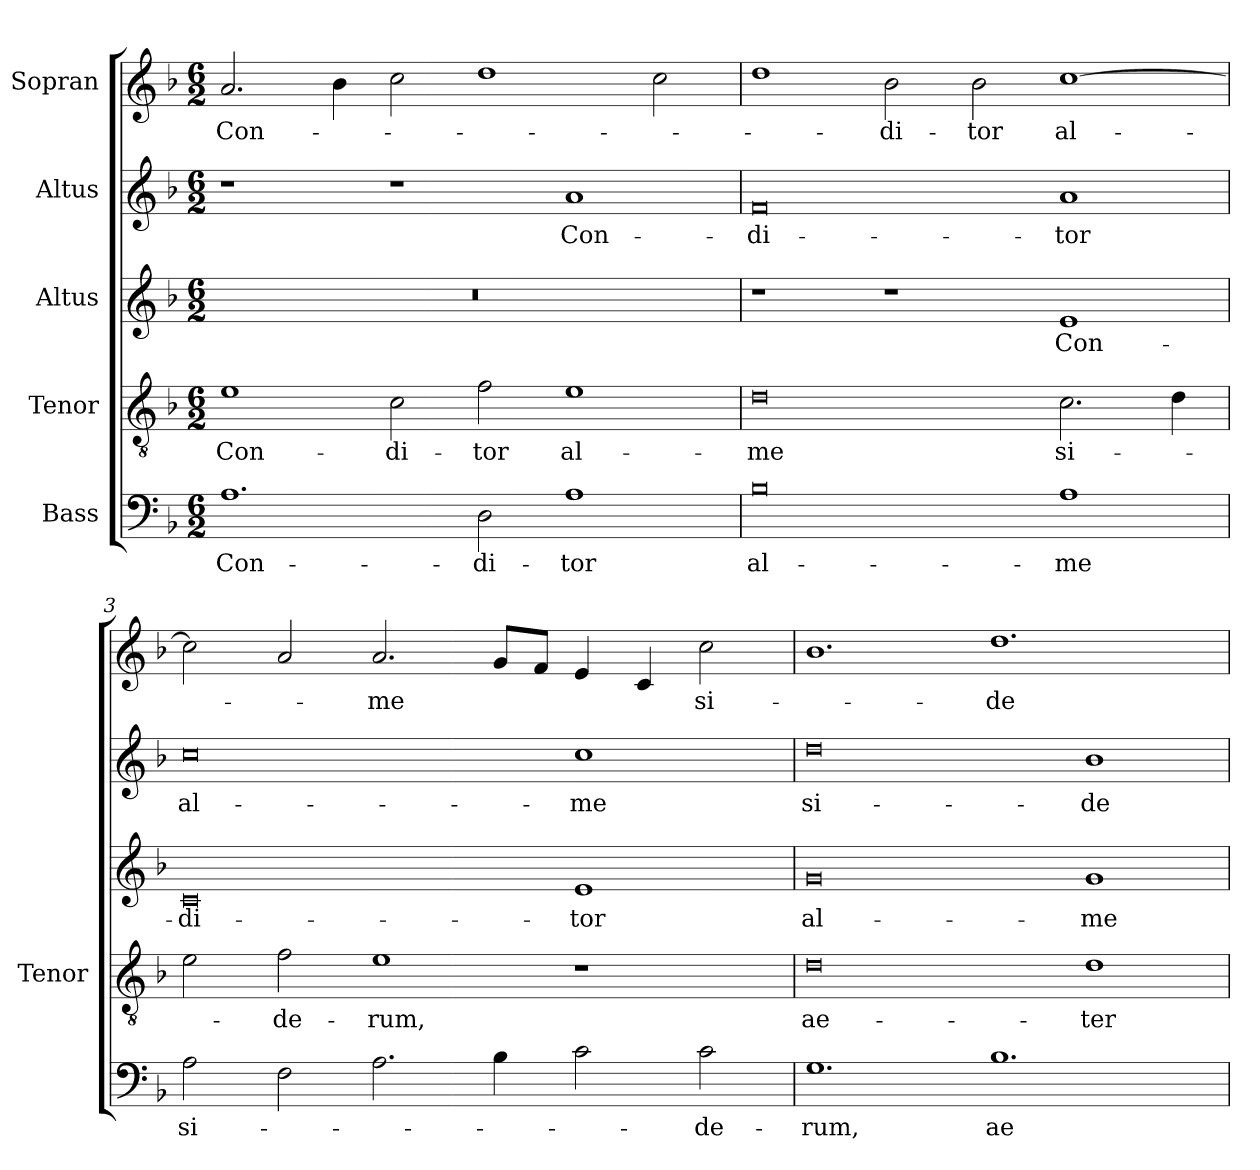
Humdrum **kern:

**kern	**text	**kern	**text	**kern	**text	**kern	**text	**kern	**text
*part5	*part5	*part4	*part4	*part3	*part3	*part2	*part2	*part1	*part1
*staff5	*staff5	*staff4	*staff4	*staff3	*staff3	*staff2	*staff2	*staff1	*staff1
*I"Bass	*	*I"Tenor	*	*I"Altus	*	*I"Altus	*	*I"Sopran	*
*	*	*I'Tenor	*	*	*	*	*	*	*
!!LO:PB:g=z
*clefF4	*	*clefGv2	*	*clefG2	*	*clefG2	*	*clefG2	*
*	*	*ITrd7c12	*	*	*	*	*	*	*
*k[b-]	*	*k[b-]	*	*k[b-]	*	*k[b-]	*	*k[b-]	*
*F:	*	*F:	*	*F:	*	*F:	*	*F:	*
*M6/2	*	*M6/2	*	*M6/2	*	*M6/2	*	*M6/2	*
=1	=1	=1	=1	=1	=1	=1	=1	=1	=1
!	!LO:LY:b:color=#000000	!	!	!	!	!	!	!	!
!	!	!	!LO:LY:b:color=#000000	!LO:N:vis=1	!	!	!	!	!
!	!	!	!	!	!	!	!	!	!LO:LY:b:color=#000000
1.Ai	Con-	1Ei	Con-	0.r	.	1r	.	2.ai/	Con-
.	.	.	.	.	.	.	.	4b-i\	.
!	!	!	!LO:LY:b:color=#000000	!	!	!	!	!	!
.	.	2Ci\	-di-	.	.	1r	.	2cci\	.
!	!LO:LY:b:color=#000000	!	!	!	!	!	!	!	!
!	!	!	!LO:LY:b:color=#000000	!	!	!	!	!	!
2Di\	-di-	2Fi\	-tor	.	.	.	.	1ddi	.
!	!LO:LY:b:color=#000000	!	!	!	!	!	!	!	!
!	!	!	!LO:LY:b:color=#000000	!	!	!	!	!	!
!	!	!	!	!	!	!	!LO:LY:b:color=#000000	!	!
1Ai	-tor	1Ei	al-	.	.	1ai	Con-	.	.
.	.	.	.	.	.	.	.	2cci\	.
=2	=2	=2	=2	=2	=2	=2	=2	=2	=2
!	!LO:LY:b:color=#000000	!	!	!	!	!	!	!	!
!	!	!	!LO:LY:b:color=#000000	!	!	!	!	!	!
!	!	!	!	!	!	!	!LO:LY:b:color=#000000	!	!
0B-i	al-	0Di	-me	1r	.	0fi	-di-	1ddi	.
!	!	!	!	!	!	!	!	!	!LO:LY:b:color=#000000
.	.	.	.	1r	.	.	.	2b-i\	-di-
!	!	!	!	!	!	!	!	!	!LO:LY:b:color=#000000
.	.	.	.	.	.	.	.	2b-i\	-tor
!	!LO:LY:b:color=#000000	!	!	!	!	!	!	!	!
!	!	!	!LO:LY:b:color=#000000	!	!	!	!	!	!
!	!	!	!	!	!LO:LY:b:color=#000000	!	!	!	!
!	!	!	!	!	!	!	!LO:LY:b:color=#000000	!	!
!	!	!	!	!	!	!	!	!	!LO:LY:b:color=#000000
1Ai	-me	2.Ci\	si-	1ei	Con-	1ai	-tor	[>1cci	al-
.	.	4Di\	.	.	.	.	.	.	.
=3	=3	=3	=3	=3	=3	=3	=3	=3	=3
!	!LO:LY:b:color=#000000	!	!	!	!	!	!	!	!
!	!	!	!	!	!LO:LY:b:color=#000000	!	!	!	!
!	!	!	!	!	!	!	!LO:LY:b:color=#000000	!	!
2Ai\	si-	2Ei\	.	0ci	-di-	0cci	al-	2cci\]	.
!	!	!	!LO:LY:b:color=#000000	!	!	!	!	!	!
2Fi\	.	2Fi\	-de-	.	.	.	.	2ai/	.
!	!	!	!LO:LY:b:color=#000000	!	!	!	!	!	!
!	!	!	!	!	!	!	!	!	!LO:LY:b:color=#000000
2.Ai\	.	1Ei	-rum,	.	.	.	.	2.ai/	-me
4B-i\	.	.	.	.	.	.	.	8gi/L	.
.	.	.	.	.	.	.	.	8fi/J	.
!	!	!	!	!	!LO:LY:b:color=#000000	!	!	!	!
!	!	!	!	!	!	!	!LO:LY:b:color=#000000	!	!
2ci\	.	1r	.	1ei	-tor	1cci	-me	4ei/	.
.	.	.	.	.	.	.	.	4ci/	.
!	!LO:LY:b:color=#000000	!	!	!	!	!	!	!	!
!	!	!	!	!	!	!	!	!	!LO:LY:b:color=#000000
2ci\	-de-	.	.	.	.	.	.	2cci\	si-
=4	=4	=4	=4	=4	=4	=4	=4	=4	=4
!	!LO:LY:b:color=#000000	!	!	!	!	!	!	!	!
!	!	!	!LO:LY:b:color=#000000	!	!	!	!	!	!
!	!	!	!	!	!LO:LY:b:color=#000000	!	!	!	!
!	!	!	!	!	!	!	!LO:LY:b:color=#000000	!	!
1.Gi	-rum,	0Di	ae-	0gi	al-	0ddi	si-	1.b-i	.
!	!LO:LY:b:color=#000000	!	!	!	!	!	!	!	!
!	!	!	!	!	!	!	!	!	!LO:LY:b:color=#000000
1.B-i	ae-	.	.	.	.	.	.	1.ddi	-de-
!	!	!	!LO:LY:b:color=#000000	!	!	!	!	!	!
!	!	!	!	!	!LO:LY:b:color=#000000	!	!	!	!
!	!	!	!	!	!	!	!LO:LY:b:color=#000000	!	!
.	.	1Di	-ter-	1gi	-me	1b-i	-de-	.	.
=	=	=	=	=	=	=	=	=	=
*-	*-	*-	*-	*-	*-	*-	*-	*-	*-
